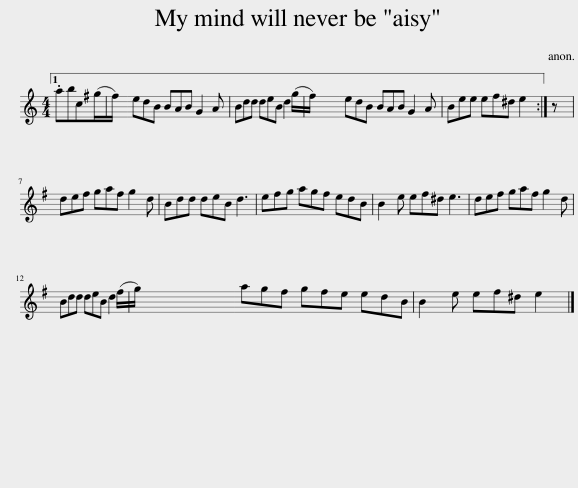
X:1
L:1/8
M:4/4
I:linebreak $
K:C
V:1 treble
V:1
 .abc(g/^f/) | edB BAB G2 A | Bdd deB d2 (g/^f/) | edB BAB G2 A | Bee e^f^d e2 :| %5
 z |$ de^f gaf g2 d | Bdd deB d3 | e^fg agf edB | B2 e e^f^d e3 | %10
 de^f gaf g2 d |$ Bdd deB d2 (^f/g/) | ag^f gfe edB | B2 e e^f^d e2 |] %14
